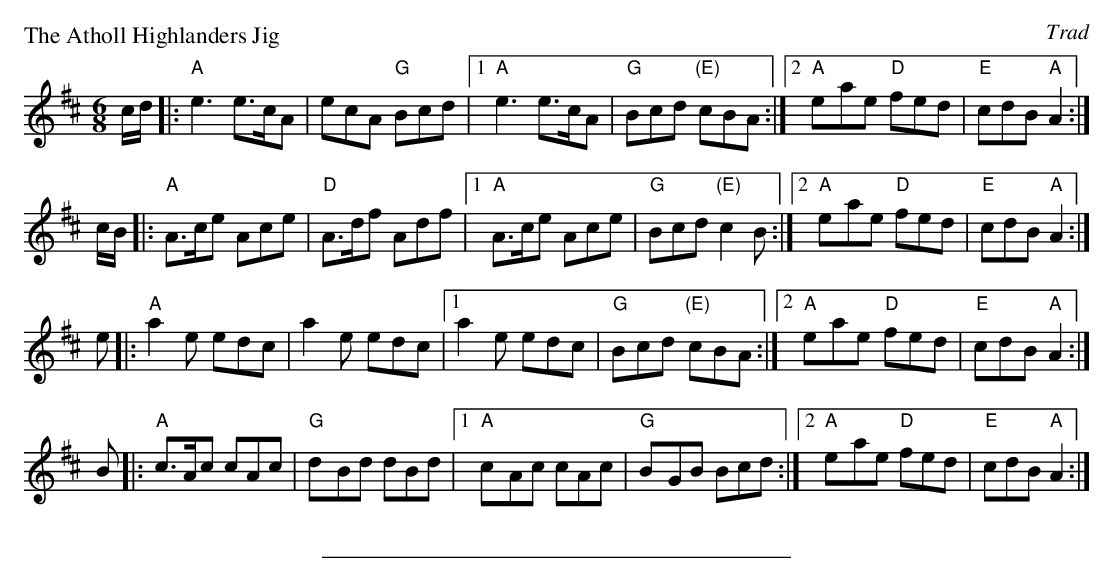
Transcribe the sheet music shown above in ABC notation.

X:1
P: The Atholl Highlanders Jig
O: Trad
M: 6/8
L: 1/8
K: AMix
c/d/ |: "A"e3 e>cA  | ecA "G"Bcd  |1 "A"e3 e>cA  | "G"Bcd "(E)"cBA :|2 "A"e-ae "D"fed | "E"cdB "A"A2 :|
c/B/ |: "A"A>ce Ace | "D"A>df Adf |1 "A"A>ce Ace | "G"Bcd "(E)"c2B :|2 "A"e-ae "D"fed | "E"cdB "A"A2 :|
 e   |: "A"a2e edc  | a2e edc     |1  a2e edc    | "G"Bcd "(E)"cBA :|2 "A"e-ae "D"fed | "E"cdB "A"A2 :|
 B   |: "A"c>Ac cAc | "G"d-Bd dBd |1 "A"c-Ac cAc | "G"B-GB Bcd :|2 "A"e-ae "D"fed | "E"cdB "A"A2 :|
